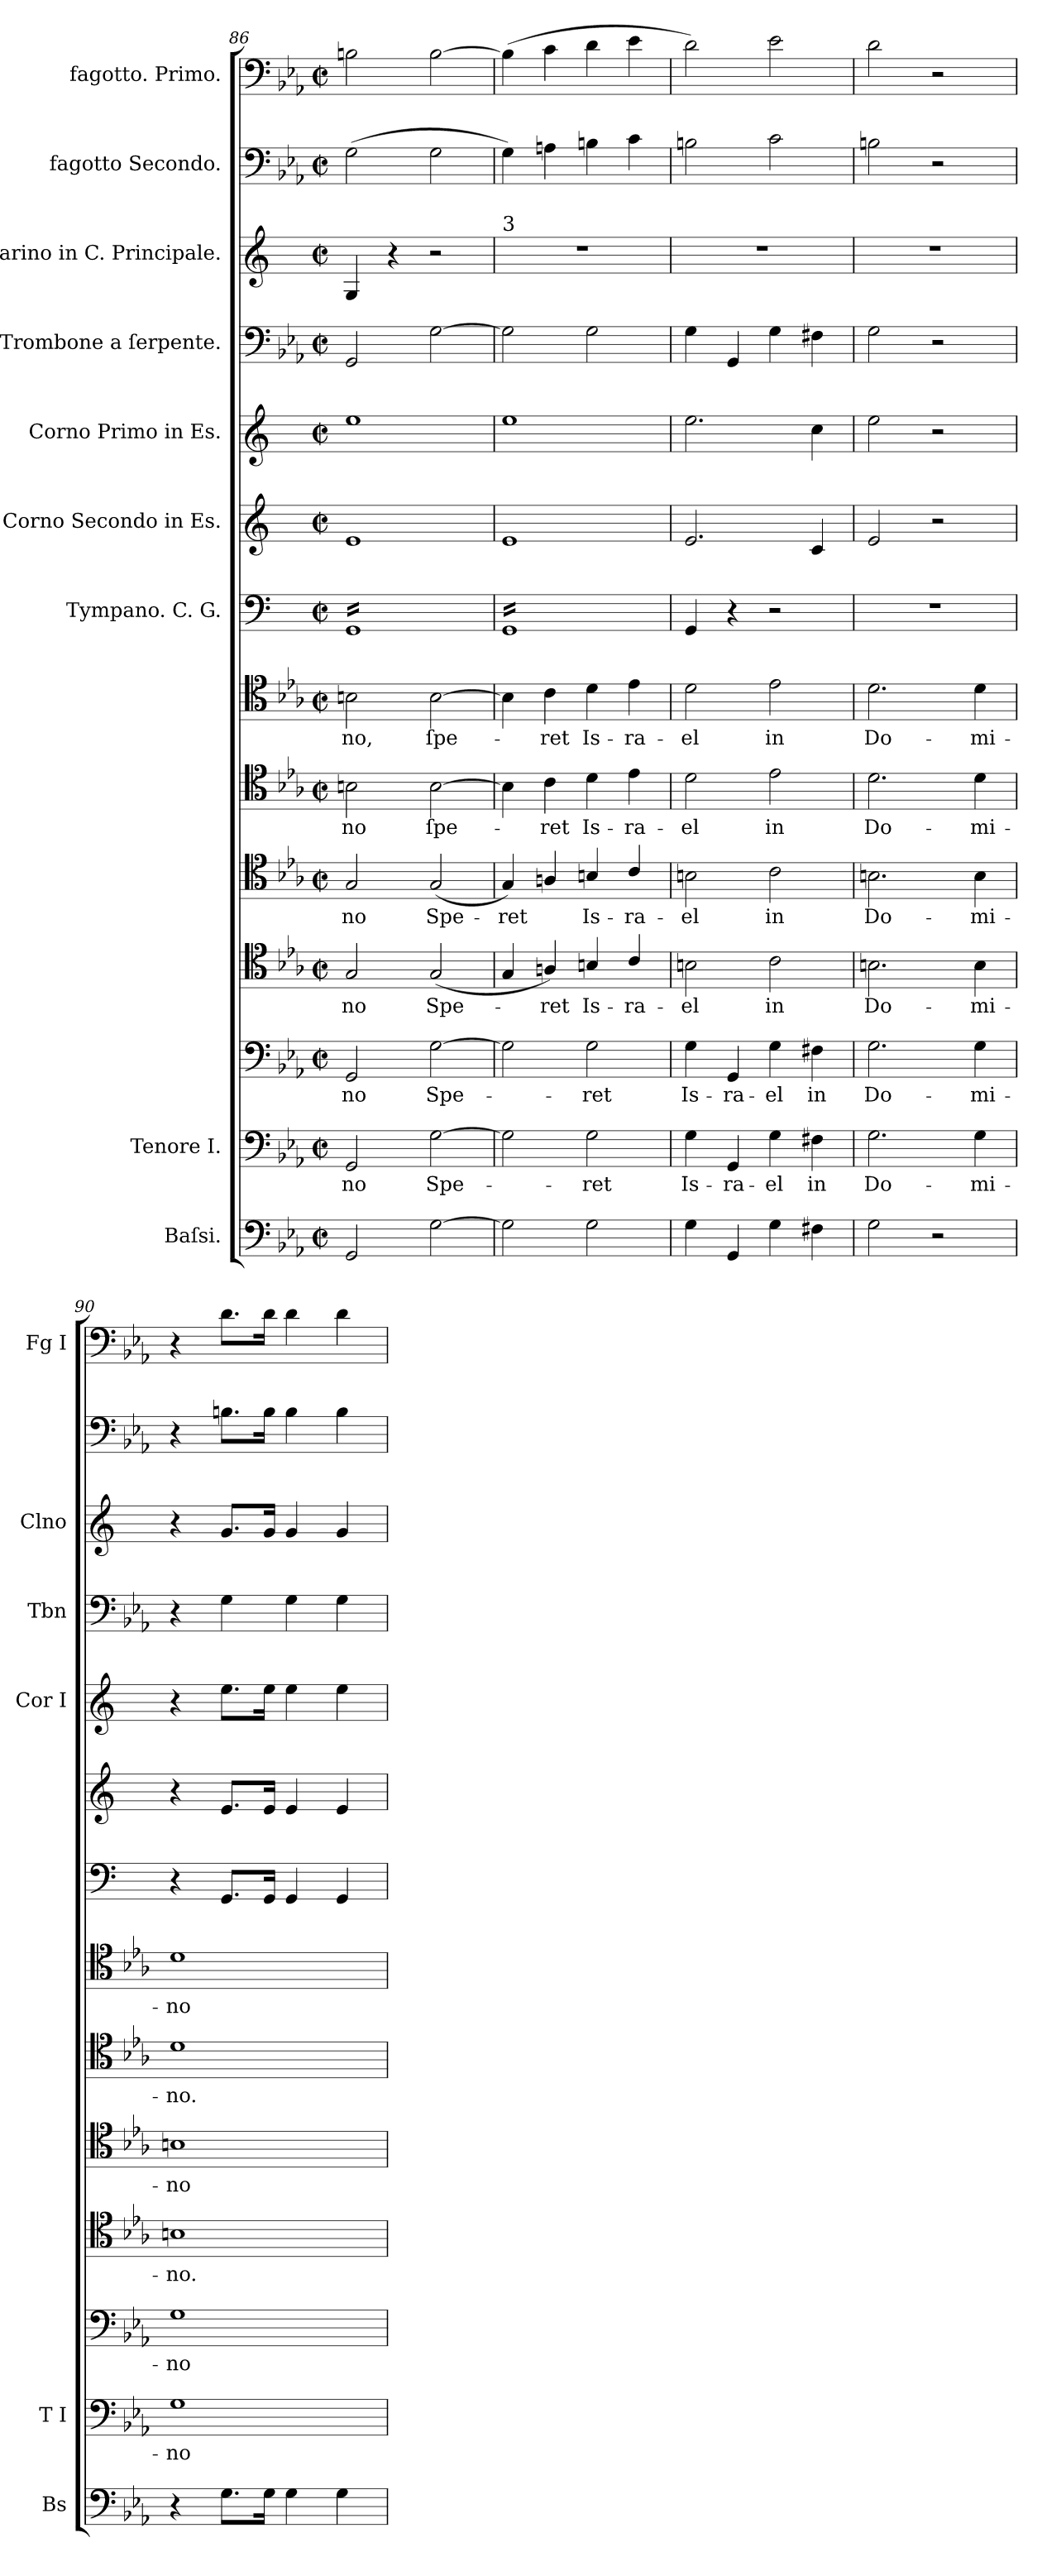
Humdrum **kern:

**kern	**kern	**text	**kern	**text	**kern	**text	**kern	**text	**kern	**text	**kern	**text	**kern	**kern	**kern	**kern	**kern	**kern	**kern
*part9	*part8	*part8	*part8	*part8	*part8	*part8	*part8	*part8	*part8	*part8	*part8	*part8	*part7	*part6	*part5	*part4	*part3	*part2	*part1
*staff14	*staff13	*staff13	*staff12	*staff12	*staff11	*staff11	*staff10	*staff10	*staff9	*staff9	*staff8	*staff8	*staff7	*staff6	*staff5	*staff4	*staff3	*staff2	*staff1
*I"Baſsi.	*I"Tenore I.	*	*	*	*	*	*	*	*	*	*	*	*I"Tympano. C. G.	*I"Corno Secondo in Es.	*I"Corno Primo in Es.	*I"Trombone a ſerpente.	*I"Clarino in C. Principale.	*I"fagotto Secondo.	*I"fagotto. Primo.
*I'Bs	*I'T I	*	*	*	*	*	*	*	*	*	*	*	*	*	*I'Cor I	*I'Tbn	*I'Clno	*	*I'Fg I
*clefF4	*clefF4	*	*clefF4	*	*clefC4	*	*clefC4	*	*clefC4	*	*clefC4	*	*clefF4	*clefG2	*clefG2	*clefF4	*clefG2	*clefF4	*clefF4
*	*	*	*	*	*	*	*	*	*	*	*	*	*	*ITrd5c9	*ITrd5c9	*	*	*	*
*k[b-e-a-]	*k[b-e-a-]	*	*k[b-e-a-]	*	*k[b-e-a-]	*	*k[b-e-a-]	*	*k[b-e-a-]	*	*k[b-e-a-]	*	*k[]	*k[b-e-a-]	*k[b-e-a-]	*k[b-e-a-]	*k[]	*k[b-e-a-]	*k[b-e-a-]
*E-:	*E-:	*	*E-:	*	*E-:	*	*E-:	*	*E-:	*	*E-:	*	*	*E-:	*E-:	*E-:	*	*E-:	*E-:
*M2/2	*M2/2	*	*M2/2	*	*M2/2	*	*M2/2	*	*M2/2	*	*M2/2	*	*M2/2	*M2/2	*M2/2	*M2/2	*M2/2	*M2/2	*M2/2
*met(c|)	*met(c|)	*	*met(c|)	*	*met(c|)	*	*met(c|)	*	*met(c|)	*	*met(c|)	*	*met(c|)	*met(c|)	*met(c|)	*met(c|)	*met(c|)	*met(c|)	*met(c|)
=86	=86	=86	=86	=86	=86	=86	=86	=86	=86	=86	=86	=86	=86	=86	=86	=86	=86	=86	=86
*	*	*	*	*	*	*	*	*	*	*	*	*	*tremolo	*	*	*	*	*	*
2GG/	2GG/	-no	2GG/	-no	2G/	-no	2G/	-no	2Bn\	-no	2Bn\	-no,	16GG/LL	1G/	1g/	2GG/	4G/	(>2G\	2Bn\
.	.	.	.	.	.	.	.	.	.	.	.	.	16GG/	.	.	.	.	.	.
.	.	.	.	.	.	.	.	.	.	.	.	.	16GG/	.	.	.	.	.	.
.	.	.	.	.	.	.	.	.	.	.	.	.	16GG/	.	.	.	.	.	.
.	.	.	.	.	.	.	.	.	.	.	.	.	16GG/	.	.	.	4r	.	.
.	.	.	.	.	.	.	.	.	.	.	.	.	16GG/	.	.	.	.	.	.
.	.	.	.	.	.	.	.	.	.	.	.	.	16GG/	.	.	.	.	.	.
.	.	.	.	.	.	.	.	.	.	.	.	.	16GG/	.	.	.	.	.	.
[2G\	[2G\	Spe-	[2G\	Spe-	(<2G/	Spe-	(<2G/	Spe-	[2B\	ſpe-	[2B\	ſpe-	16GG/	.	.	[2G\	2r	2G\	[2B\
.	.	.	.	.	.	.	.	.	.	.	.	.	16GG/	.	.	.	.	.	.
.	.	.	.	.	.	.	.	.	.	.	.	.	16GG/	.	.	.	.	.	.
.	.	.	.	.	.	.	.	.	.	.	.	.	16GG/	.	.	.	.	.	.
.	.	.	.	.	.	.	.	.	.	.	.	.	16GG/	.	.	.	.	.	.
.	.	.	.	.	.	.	.	.	.	.	.	.	16GG/	.	.	.	.	.	.
.	.	.	.	.	.	.	.	.	.	.	.	.	16GG/	.	.	.	.	.	.
.	.	.	.	.	.	.	.	.	.	.	.	.	16GG/JJ	.	.	.	.	.	.
=87	=87	=87	=87	=87	=87	=87	=87	=87	=87	=87	=87	=87	=87	=87	=87	=87	=87	=87	=87
!	!	!	!	!	!	!	!	!	!	!	!	!	!	!	!	!	!LO:TX:a:t=3	!	!
2G\]	2G\]	.	2G\]	.	4G/	.	4G/)	-ret	4B\]	.	4B\]	.	16GG/LL	1G/	1g/	2G\]	1r	4G\)	(>4Bn\]
.	.	.	.	.	.	.	.	.	.	.	.	.	16GG/	.	.	.	.	.	.
.	.	.	.	.	.	.	.	.	.	.	.	.	16GG/	.	.	.	.	.	.
.	.	.	.	.	.	.	.	.	.	.	.	.	16GG/	.	.	.	.	.	.
.	.	.	.	.	4An/)	-ret	4An/	.	4c\	-ret	4c\	-ret	16GG/	.	.	.	.	4An\	4c\
.	.	.	.	.	.	.	.	.	.	.	.	.	16GG/	.	.	.	.	.	.
.	.	.	.	.	.	.	.	.	.	.	.	.	16GG/	.	.	.	.	.	.
.	.	.	.	.	.	.	.	.	.	.	.	.	16GG/	.	.	.	.	.	.
2G\	2G\	-ret	2G\	-ret	4Bn/	Is-	4Bn/	Is-	4d\	Is-	4d\	Is-	16GG/	.	.	2G\	.	4Bn\	4d\
.	.	.	.	.	.	.	.	.	.	.	.	.	16GG/	.	.	.	.	.	.
.	.	.	.	.	.	.	.	.	.	.	.	.	16GG/	.	.	.	.	.	.
.	.	.	.	.	.	.	.	.	.	.	.	.	16GG/	.	.	.	.	.	.
.	.	.	.	.	4c/	-ra-	4c/	-ra-	4e-\	-ra-	4e-\	-ra-	16GG/	.	.	.	.	4c\	4e-\
.	.	.	.	.	.	.	.	.	.	.	.	.	16GG/	.	.	.	.	.	.
.	.	.	.	.	.	.	.	.	.	.	.	.	16GG/	.	.	.	.	.	.
.	.	.	.	.	.	.	.	.	.	.	.	.	16GG/JJ	.	.	.	.	.	.
*	*	*	*	*	*	*	*	*	*	*	*	*	*Xtremolo	*	*	*	*	*	*
=88	=88	=88	=88	=88	=88	=88	=88	=88	=88	=88	=88	=88	=88	=88	=88	=88	=88	=88	=88
4G\	4G\	Is-	4G\	Is-	2Bn\	-el	2Bn\	-el	2d\	-el	2d\	-el	4GG/	2.G/	2.g\	4G\	1r	2Bn\	2d\)
4GG/	4GG/	-ra-	4GG/	-ra-	.	.	.	.	.	.	.	.	4r	.	.	4GG/	.	.	.
4G\	4G\	-el	4G\	-el	2c\	in	2c\	in	2e-\	in	2e-\	in	2r	.	.	4G\	.	2c\	2e-\
4F#X\	4F#X\	in	4F#X\	in	.	.	.	.	.	.	.	.	.	4E-	4e-\	4F#X\	.	.	.
=89	=89	=89	=89	=89	=89	=89	=89	=89	=89	=89	=89	=89	=89	=89	=89	=89	=89	=89	=89
2G\	2.G\	Do-	2.G\	Do-	2.Bn\	Do-	2.Bn\	Do-	2.d\	Do-	2.d\	Do-	1r	2G/	2g\	2G\	1r	2Bn\	2d\
2r	.	.	.	.	.	.	.	.	.	.	.	.	.	2r	2r	2r	.	2r	2r
.	4G\	-mi-	4G\	-mi-	4B\	-mi-	4B\	-mi-	4d\	-mi-	4d\	-mi-	.	.	.	.	.	.	.
=90	=90	=90	=90	=90	=90	=90	=90	=90	=90	=90	=90	=90	=90	=90	=90	=90	=90	=90	=90
4r	1G\	-no	1G\	-no	1Bn\	-no.	1Bn\	-no	1d\	-no.	1d\	-no	4r	4r	4r	4r	4r	4r	4r
8.G\L	.	.	.	.	.	.	.	.	.	.	.	.	8.GG/L	8.G/L	8.g\L	4G\	8.g/L	8.Bn\L	8.d\L
16G\Jk	.	.	.	.	.	.	.	.	.	.	.	.	16GG/Jk	16G/Jk	16g\Jk	.	16g/Jk	16B\Jk	16d\Jk
4G\	.	.	.	.	.	.	.	.	.	.	.	.	4GG/	4G/	4g\	4G\	4g/	4B\	4d\
4G\	.	.	.	.	.	.	.	.	.	.	.	.	4GG/	4G/	4g\	4G\	4g/	4B\	4d\
=	=	=	=	=	=	=	=	=	=	=	=	=	=	=	=	=	=	=	=
*-	*-	*-	*-	*-	*-	*-	*-	*-	*-	*-	*-	*-	*-	*-	*-	*-	*-	*-	*-
